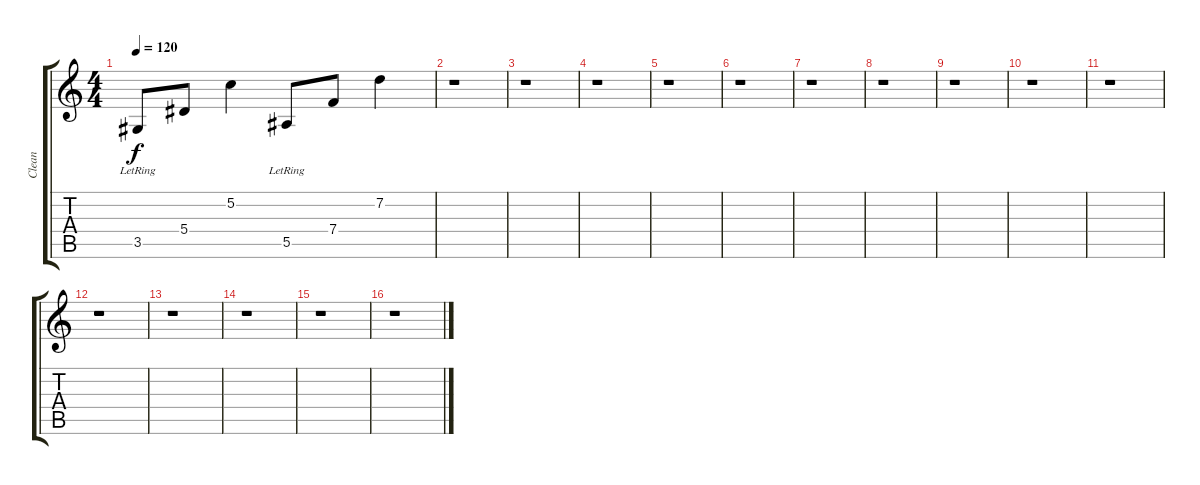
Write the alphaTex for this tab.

\track ("Clean" "Clean") {instrument acousticguitarsteel}
\staff {score tabs}
\tuning (C4 G3 Eb3 Bb2 F2 C2) {hide}
\ts (4 4)
\tempo 120
\clef g2
\ks c
3.5{lr}.8{dy f} 5.4.8 5.2.4 5.5{lr}.8 7.4.8 7.2.4 |
r.1 |
r.1 |
r.1 |
r.1 |
r.1 |
r.1 |
r.1 |
r.1 |
r.1 |
r.1 |
r.1 |
r.1 |
r.1 |
r.1 |
r.1
